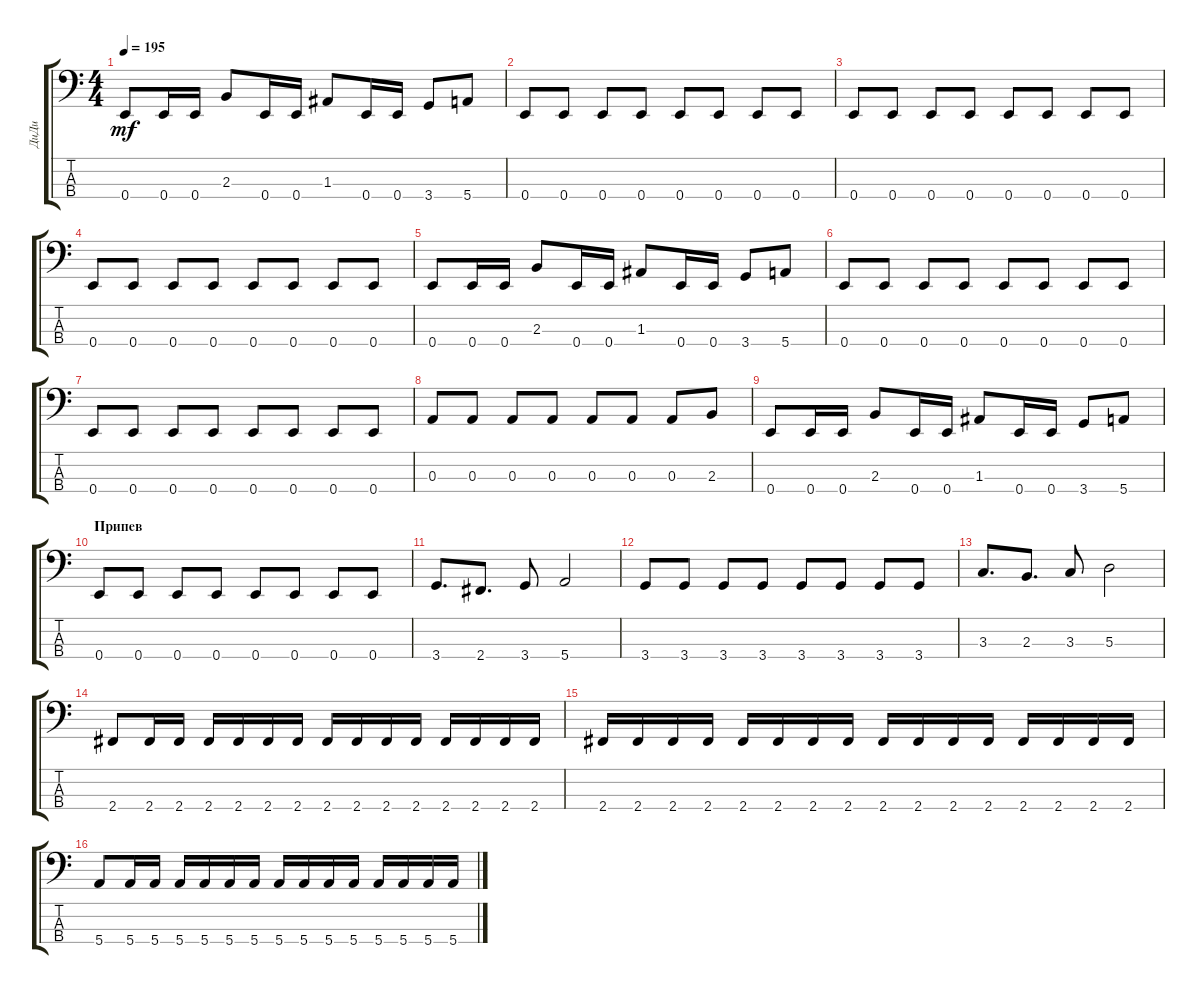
\track ("ДиДи" "ДиДи") {instrument electricbassfinger}
\staff {score tabs}
\tuning (G2 D2 A1 E1) {hide}
\ts (4 4)
\tempo 195
\clef f4
\ks c
0.4.8{dy mf} 0.4.16 0.4.16 2.3.8 0.4.16 0.4.16 1.3.8 0.4.16 0.4.16 3.4.8 5.4.8 |
0.4.8 0.4.8 0.4.8 0.4.8 0.4.8 0.4.8 0.4.8 0.4.8 |
0.4.8 0.4.8 0.4.8 0.4.8 0.4.8 0.4.8 0.4.8 0.4.8 |
0.4.8 0.4.8 0.4.8 0.4.8 0.4.8 0.4.8 0.4.8 0.4.8 |
0.4.8 0.4.16 0.4.16 2.3.8 0.4.16 0.4.16 1.3.8 0.4.16 0.4.16 3.4.8 5.4.8 |
0.4.8 0.4.8 0.4.8 0.4.8 0.4.8 0.4.8 0.4.8 0.4.8 |
0.4.8 0.4.8 0.4.8 0.4.8 0.4.8 0.4.8 0.4.8 0.4.8 |
0.3.8 0.3.8 0.3.8 0.3.8 0.3.8 0.3.8 0.3.8 2.3.8 |
0.4.8 0.4.16 0.4.16 2.3.8 0.4.16 0.4.16 1.3.8 0.4.16 0.4.16 3.4.8 5.4.8 |
\section ("" "Припев")
0.4.8 0.4.8 0.4.8 0.4.8 0.4.8 0.4.8 0.4.8 0.4.8 |
3.4.8{d} 2.4.8{d} 3.4.8 5.4.2 |
3.4.8 3.4.8 3.4.8 3.4.8 3.4.8 3.4.8 3.4.8 3.4.8 |
3.3.8{d} 2.3.8{d} 3.3.8 5.3.2 |
2.4.8 2.4.16 2.4.16 2.4.16 2.4.16 2.4.16 2.4.16 2.4.16 2.4.16 2.4.16 2.4.16 2.4.16 2.4.16 2.4.16 2.4.16 |
2.4.16 2.4.16 2.4.16 2.4.16 2.4.16 2.4.16 2.4.16 2.4.16 2.4.16 2.4.16 2.4.16 2.4.16 2.4.16 2.4.16 2.4.16 2.4.16 |
5.4.8 5.4.16 5.4.16 5.4.16 5.4.16 5.4.16 5.4.16 5.4.16 5.4.16 5.4.16 5.4.16 5.4.16 5.4.16 5.4.16 5.4.16
